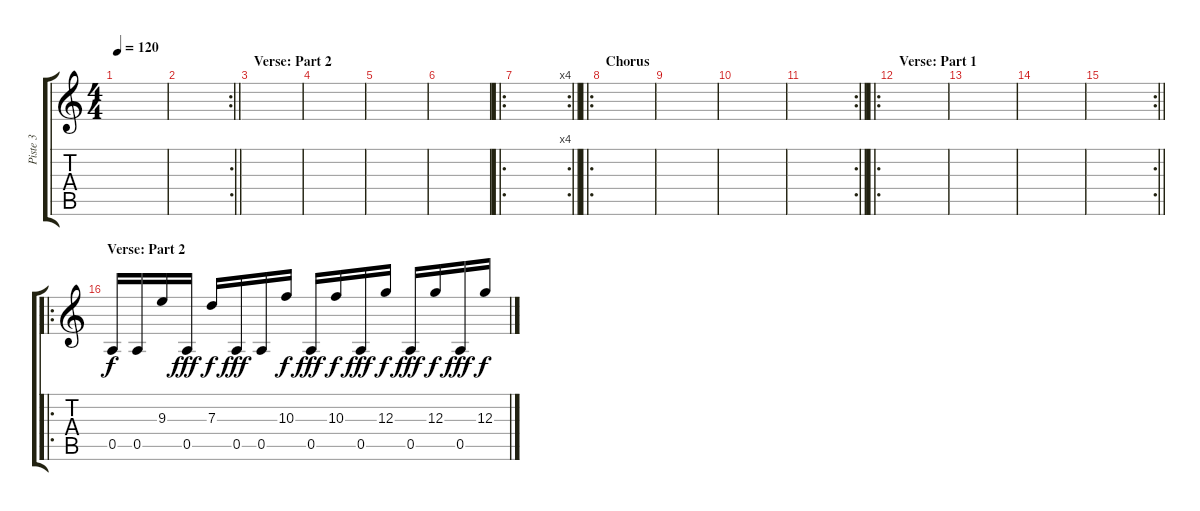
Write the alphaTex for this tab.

\track ("Piste 3" "Piste 3") {instrument electricguitarclean}
\staff {score tabs}
\tuning (E4 B3 G3 D3 A2 D2) {hide}
\ts (4 4)
\tempo 120
\clef g2
\ks c
|
\rc 2
\barLineRight lightlight
|
\section ("" "Verse: Part 2")
|
|
|
|
\ro
\rc 4
\barLineRight lightlight
|
\ro
\section ("" "Chorus")
|
|
|
\rc 2
\barLineRight lightlight
|
\ro
\section ("" "Verse: Part 1")
|
|
|
\rc 2
\barLineRight lightlight
|
\ro
\section ("" "Verse: Part 2")
0.5.16{instrument distortionguitar} 0.5.16 9.3.16{dy f} 0.5.16{dy fff} 7.3.16{dy f} 0.5.16{dy fff} 0.5.16 10.3.16{dy f} 0.5.16{dy fff} 10.3.16{dy f} 0.5.16{dy fff} 12.3.16{dy f} 0.5.16{dy fff} 12.3.16{dy f} 0.5.16{dy fff} 12.3.16{dy f}
